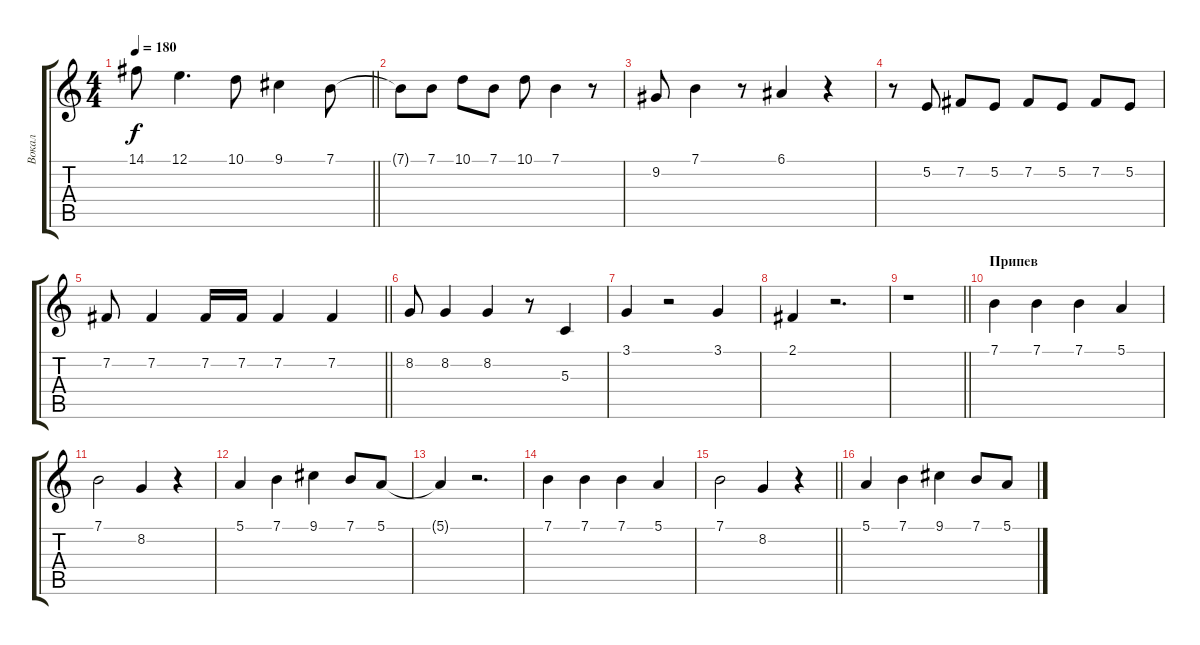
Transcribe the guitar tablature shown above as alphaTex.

\track ("Вокал" "Вокал") {instrument flute}
\staff {score tabs}
\tuning (E4 B3 G3 D3 A2 E2) {hide}
\ts (4 4)
\tempo 180
\clef g2
\barLineRight lightlight
\ks c
14.1.8{dy f} 12.1.4{d} 10.1.8 9.1.4 7.1.8 |
7.1{t}.8 7.1.8 10.1.8 7.1.8 10.1.8 7.1.4 r.8 |
9.2.8 7.1.4 r.8 6.1.4 r.4 |
r.8 5.2.8 7.2.8 5.2.8 7.2.8 5.2.8 7.2.8 5.2.8 |
\barLineRight lightlight
7.2.8 7.2.4 7.2.16 7.2.16 7.2.4 7.2.4 |
8.2.8 8.2.4 8.2.4 r.8 5.3.4 |
3.1.4 r.2 3.1.4 |
2.1.4 r.2{d} |
\barLineRight lightlight
r.1 |
\section ("" "Припев")
7.1.4 7.1.4 7.1.4 5.1.4 |
7.1.2 8.2.4 r.4 |
5.1.4 7.1.4 9.1.4 7.1.8 5.1.8 |
5.1{t}.4 r.2{d} |
7.1.4 7.1.4 7.1.4 5.1.4 |
\barLineRight lightlight
7.1.2 8.2.4 r.4 |
5.1.4 7.1.4 9.1.4 7.1.8 5.1.8
